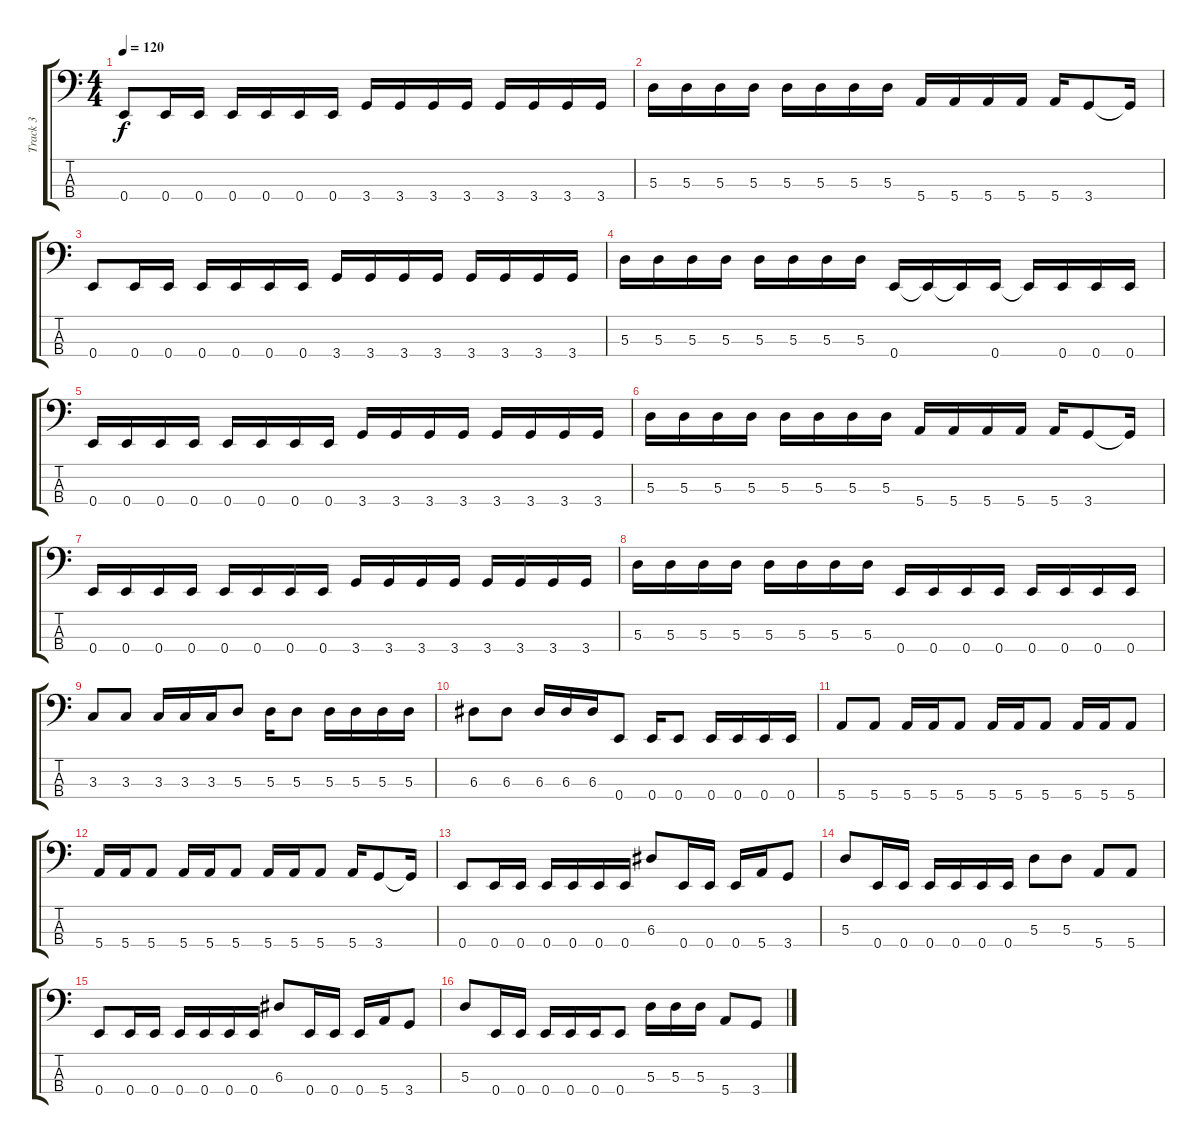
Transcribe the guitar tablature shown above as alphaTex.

\track ("Track 3" "Track 3") {instrument electricbasspick}
\staff {score tabs}
\tuning (G2 D2 A1 E1) {hide}
\ts (4 4)
\tempo 120
\clef f4
\ks c
0.4.8{dy f} 0.4.16 0.4.16 0.4.16 0.4.16 0.4.16 0.4.16 3.4.16 3.4.16 3.4.16 3.4.16 3.4.16 3.4.16 3.4.16 3.4.16 |
5.3.16 5.3.16 5.3.16 5.3.16 5.3.16 5.3.16 5.3.16 5.3.16 5.4.16 5.4.16 5.4.16 5.4.16 5.4.16 3.4.8 3.4{t}.16 |
0.4.8 0.4.16 0.4.16 0.4.16 0.4.16 0.4.16 0.4.16 3.4.16 3.4.16 3.4.16 3.4.16 3.4.16 3.4.16 3.4.16 3.4.16 |
5.3.16 5.3.16 5.3.16 5.3.16 5.3.16 5.3.16 5.3.16 5.3.16 0.4.16 0.4{t}.16 0.4{t}.16 0.4.16 0.4{t}.16 0.4.16 0.4.16 0.4.16 |
0.4.16 0.4.16 0.4.16 0.4.16 0.4.16 0.4.16 0.4.16 0.4.16 3.4.16 3.4.16 3.4.16 3.4.16 3.4.16 3.4.16 3.4.16 3.4.16 |
5.3.16 5.3.16 5.3.16 5.3.16 5.3.16 5.3.16 5.3.16 5.3.16 5.4.16 5.4.16 5.4.16 5.4.16 5.4.16 3.4.8 3.4{t}.16 |
0.4.16 0.4.16 0.4.16 0.4.16 0.4.16 0.4.16 0.4.16 0.4.16 3.4.16 3.4.16 3.4.16 3.4.16 3.4.16 3.4.16 3.4.16 3.4.16 |
5.3.16 5.3.16 5.3.16 5.3.16 5.3.16 5.3.16 5.3.16 5.3.16 0.4.16 0.4.16 0.4.16 0.4.16 0.4.16 0.4.16 0.4.16 0.4.16 |
3.3.8 3.3.8 3.3.16 3.3.16 3.3.16 5.3.8 5.3.16 5.3.8 5.3.16 5.3.16 5.3.16 5.3.16 |
6.3.8 6.3.8 6.3.16 6.3.16 6.3.16 0.4.8 0.4.16 0.4.8 0.4.16 0.4.16 0.4.16 0.4.16 |
5.4.8 5.4.8 5.4.16 5.4.16 5.4.8 5.4.16 5.4.16 5.4.8 5.4.16 5.4.16 5.4.8 |
5.4.16 5.4.16 5.4.8 5.4.16 5.4.16 5.4.8 5.4.16 5.4.16 5.4.8 5.4.16 3.4.8 3.4{t}.16 |
0.4.8 0.4.16 0.4.16 0.4.16 0.4.16 0.4.16 0.4.16 6.3.8 0.4.16 0.4.16 0.4.16 5.4.16 3.4.8 |
5.3.8 0.4.16 0.4.16 0.4.16 0.4.16 0.4.16 0.4.16 5.3.8 5.3.8 5.4.8 5.4.8 |
0.4.8 0.4.16 0.4.16 0.4.16 0.4.16 0.4.16 0.4.16 6.3.8 0.4.16 0.4.16 0.4.16 5.4.16 3.4.8 |
5.3.8 0.4.16 0.4.16 0.4.16 0.4.16 0.4.16 0.4.8 5.3.16 5.3.16 5.3.16 5.4.8 3.4.8
